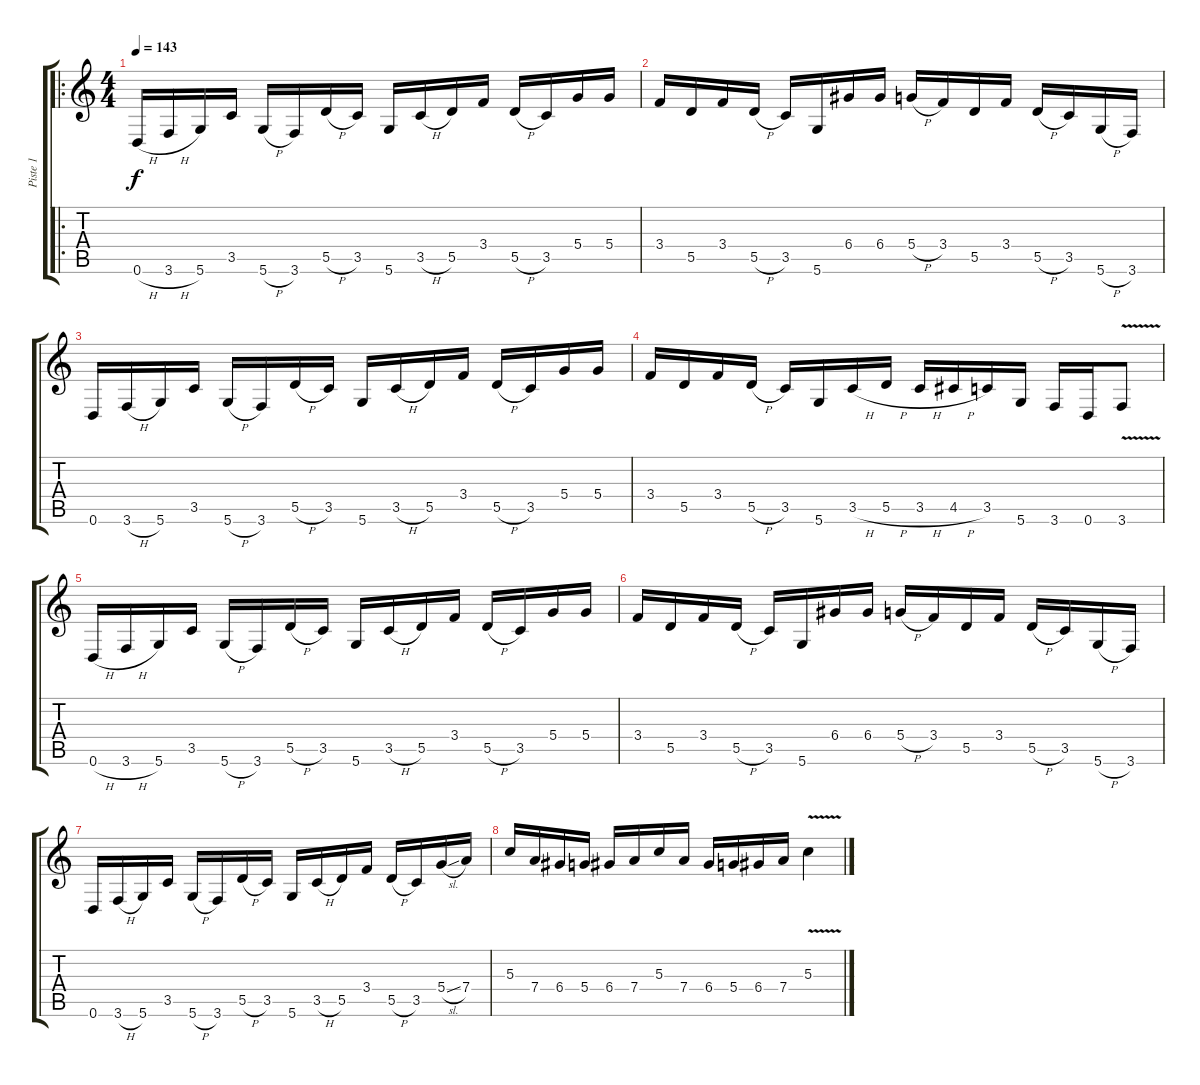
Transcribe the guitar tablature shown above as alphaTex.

\track ("Piste 1" "Piste 1") {instrument acousticguitarnylon}
\staff {score tabs}
\tuning (E4 B3 G3 D3 A2 D2) {hide}
\ro
\ts (4 4)
\tempo 143
\clef g2
\ks c
0.6{h}.16{dy f instrument acousticguitarnylon} 3.6{h}.16 5.6.16 3.5.16 5.6{h}.16 3.6.16 5.5{h}.16 3.5.16 5.6.16 3.5{h}.16 5.5.16 3.4.16 5.5{h}.16 3.5.16 5.4.16 5.4.16 |
3.4.16 5.5.16 3.4.16 5.5{h}.16 3.5.16 5.6.16 6.4.16 6.4.16 5.4{h}.16 3.4.16 5.5.16 3.4.16 5.5{h}.16 3.5.16 5.6{h}.16 3.6.16 |
0.6.16 3.6{h}.16 5.6.16 3.5.16 5.6{h}.16 3.6.16 5.5{h}.16 3.5.16 5.6.16 3.5{h}.16 5.5.16 3.4.16 5.5{h}.16 3.5.16 5.4.16 5.4.16 |
3.4.16 5.5.16 3.4.16 5.5{h}.16 3.5.16 5.6.16 3.5{h}.16 5.5{h}.16 3.5{h}.16 4.5{h}.16 3.5.16 5.6.16 3.6.16 0.6.16 3.6{v}.8 |
0.6{h}.16 3.6{h}.16 5.6.16 3.5.16 5.6{h}.16 3.6.16 5.5{h}.16 3.5.16 5.6.16 3.5{h}.16 5.5.16 3.4.16 5.5{h}.16 3.5.16 5.4.16 5.4.16 |
3.4.16 5.5.16 3.4.16 5.5{h}.16 3.5.16 5.6.16 6.4.16 6.4.16 5.4{h}.16 3.4.16 5.5.16 3.4.16 5.5{h}.16 3.5.16 5.6{h}.16 3.6.16 |
0.6.16 3.6{h}.16 5.6.16 3.5.16 5.6{h}.16 3.6.16 5.5{h}.16 3.5.16 5.6.16 3.5{h}.16 5.5.16 3.4.16 5.5{h}.16 3.5.16 5.4{sl}.16 7.4.16 |
5.3.16 7.4.16 6.4.16 5.4.16 6.4.16 7.4.16 5.3.16 7.4.16 6.4.16 5.4.16 6.4.16 7.4.16 5.3{v}.4
